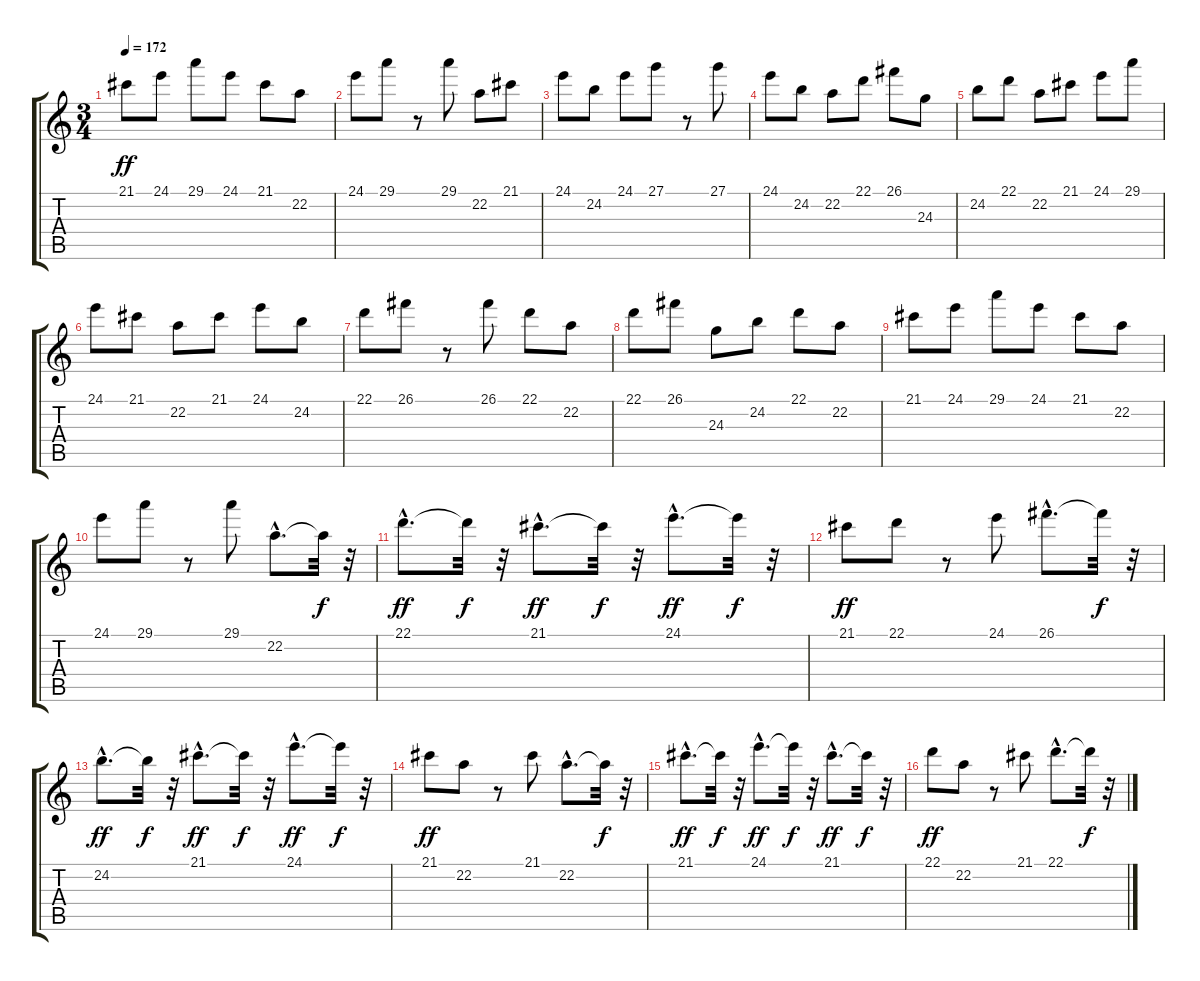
\track "" {instrument fx3crystal}
\staff {score tabs}
\tuning (E4 B3 G3 D3 A2 E2) {hide}
\ts (3 4)
\tempo 172
\clef g2
\ks c
21.1.8{dy ff} 24.1.8 29.1.8 24.1.8 21.1.8 22.2.8 |
24.1.8 29.1.8 r.8 29.1.8 22.2.8 21.1.8 |
24.1.8 24.2.8 24.1.8 27.1.8 r.8 27.1.8 |
24.1.8 24.2.8 22.2.8 22.1.8 26.1.8 24.3.8 |
24.2.8 22.1.8 22.2.8 21.1.8 24.1.8 29.1.8 |
24.1.8 21.1.8 22.2.8 21.1.8 24.1.8 24.2.8 |
22.1.8 26.1.8 r.8 26.1.8 22.1.8 22.2.8 |
22.1.8 26.1.8 24.3.8 24.2.8 22.1.8 22.2.8 |
21.1.8 24.1.8 29.1.8 24.1.8 21.1.8 22.2.8 |
24.1.8 29.1.8 r.8 29.1.8 22.2{hac}.8{d} 22.2{t}.32{dy f} r.32 |
22.1{hac}.8{d dy ff} 22.1{t}.32{dy f} r.32 21.1{hac}.8{d dy ff} 21.1{t}.32{dy f} r.32 24.1{hac}.8{d dy ff} 24.1{t}.32{dy f} r.32 |
21.1.8{dy ff} 22.1.8 r.8 24.1.8 26.1{hac}.8{d} 26.1{t}.32{dy f} r.32 |
24.2{hac}.8{d dy ff} 24.2{t}.32{dy f} r.32 21.1{hac}.8{d dy ff} 21.1{t}.32{dy f} r.32 24.1{hac}.8{d dy ff} 24.1{t}.32{dy f} r.32 |
21.1.8{dy ff} 22.2.8 r.8 21.1.8 22.2{hac}.8{d} 22.2{t}.32{dy f} r.32 |
21.1{hac}.8{d dy ff} 21.1{t}.32{dy f} r.32 24.1{hac}.8{d dy ff} 24.1{t}.32{dy f} r.32 21.1{hac}.8{d dy ff} 21.1{t}.32{dy f} r.32 |
22.1.8{dy ff} 22.2.8 r.8 21.1.8 22.1{hac}.8{d} 22.1{t}.32{dy f} r.32
